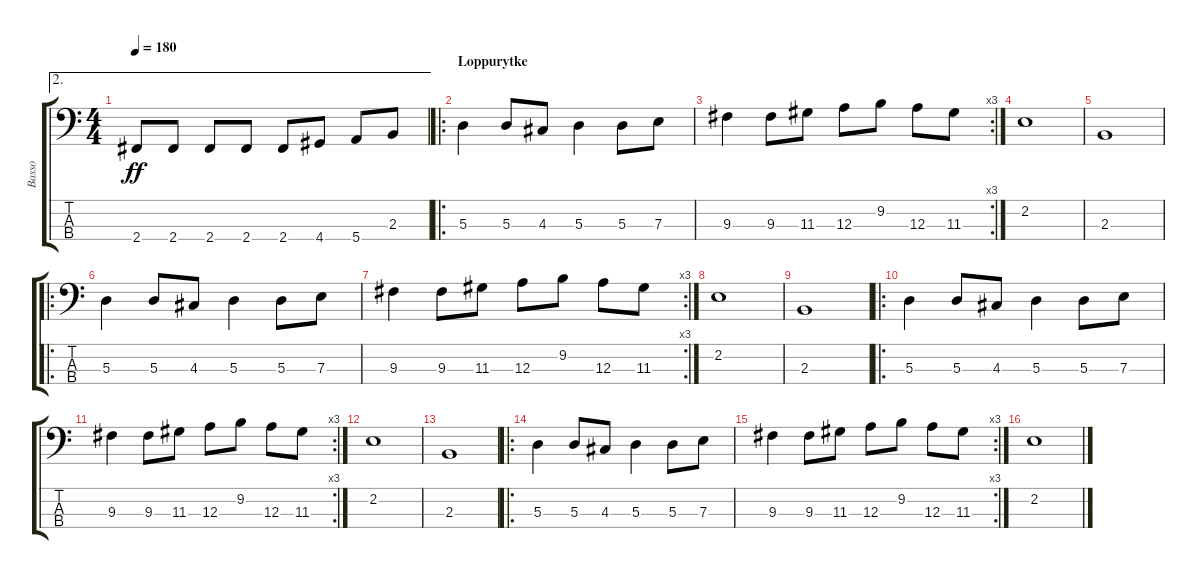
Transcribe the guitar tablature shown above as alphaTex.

\track ("Basso" "Basso") {instrument electricbassfinger}
\staff {score tabs}
\tuning (G2 D2 A1 E1) {hide}
\ae 2
\ts (4 4)
\tempo 180
\clef f4
\ks c
2.4.8{dy ff} 2.4.8 2.4.8 2.4.8 2.4.8 4.4.8 5.4.8 2.3.8 |
\ro
\section ("" "Loppurytke")
5.3.4 5.3.8 4.3.8 5.3.4 5.3.8 7.3.8 |
\rc 3
9.3.4 9.3.8 11.3.8 12.3.8 9.2.8 12.3.8 11.3.8 |
2.2.1 |
2.3.1 |
\ro
5.3.4 5.3.8 4.3.8 5.3.4 5.3.8 7.3.8 |
\rc 3
9.3.4 9.3.8 11.3.8 12.3.8 9.2.8 12.3.8 11.3.8 |
2.2.1 |
2.3.1 |
\ro
5.3.4 5.3.8 4.3.8 5.3.4 5.3.8 7.3.8 |
\rc 3
9.3.4 9.3.8 11.3.8 12.3.8 9.2.8 12.3.8 11.3.8 |
2.2.1 |
2.3.1 |
\ro
5.3.4 5.3.8 4.3.8 5.3.4 5.3.8 7.3.8 |
\rc 3
9.3.4 9.3.8 11.3.8 12.3.8 9.2.8 12.3.8 11.3.8 |
2.2.1
